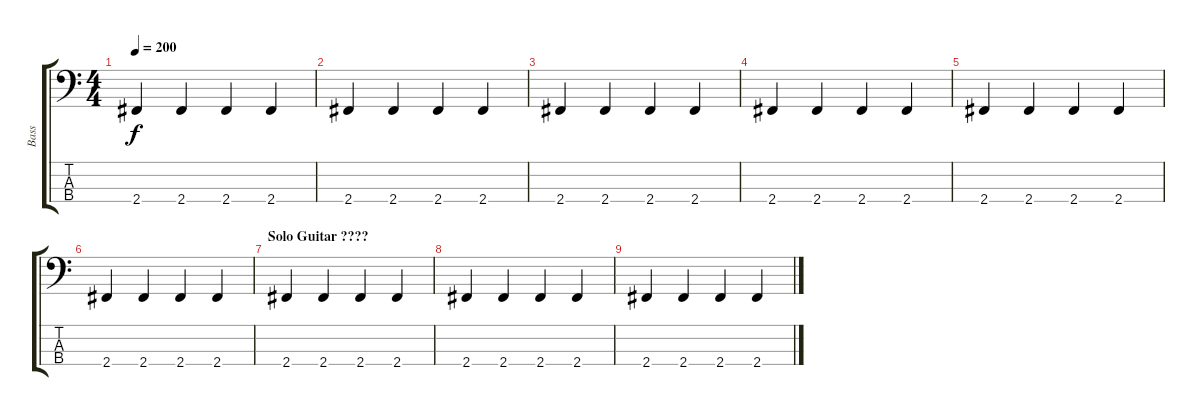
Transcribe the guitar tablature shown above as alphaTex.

\track ("Bass" "Bass") {instrument electricbasspick}
\staff {score tabs}
\tuning (G2 D2 A1 E1) {hide}
\ts (4 4)
\tempo 200
\clef f4
\ks c
2.4.4{dy f} 2.4.4 2.4.4 2.4.4 |
2.4.4 2.4.4 2.4.4 2.4.4 |
2.4.4 2.4.4 2.4.4 2.4.4 |
2.4.4 2.4.4 2.4.4 2.4.4 |
2.4.4 2.4.4 2.4.4 2.4.4 |
2.4.4 2.4.4 2.4.4 2.4.4 |
\section ("" "Solo Guitar ????  ")
2.4.4 2.4.4 2.4.4 2.4.4 |
2.4.4 2.4.4 2.4.4 2.4.4 |
2.4.4 2.4.4 2.4.4 2.4.4
